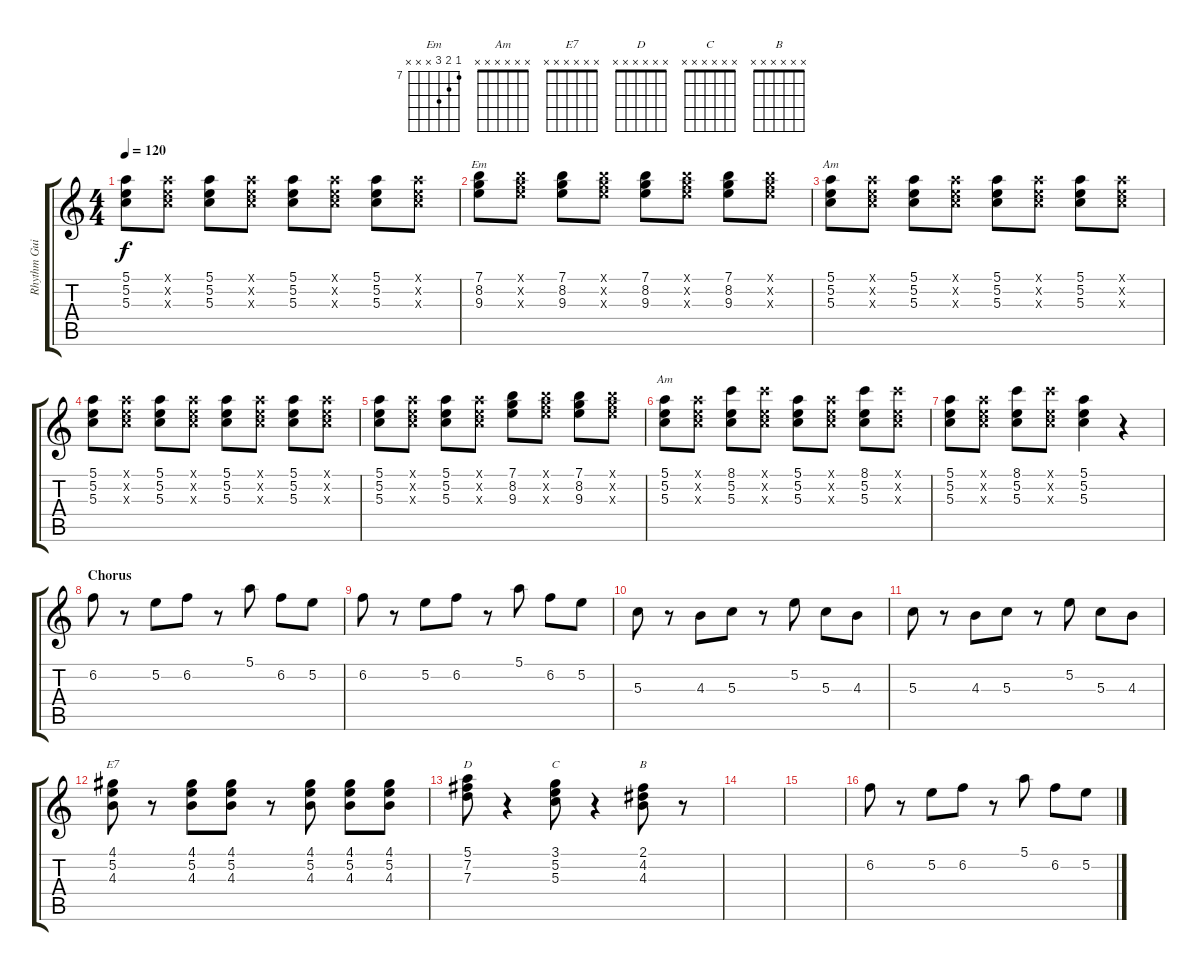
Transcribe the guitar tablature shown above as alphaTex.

\track ("Rhythm Guitar" "Rhythm Gui") {instrument acousticguitarsteel}
\staff {score tabs}
\tuning (E4 B3 G3 D3 A2 E2) {hide}
\chord ("Em" 7 8 9 x x x) {firstfret 7}
\chord ("Am" 5 5 5 7 7 5) {firstfret 5 barre 5}
\chord ("Am" x x x x x x)
\chord ("E7" x x x x x x)
\chord ("D" x x x x x x)
\chord ("C" x x x x x x)
\chord ("B" x x x x x x)
\ts (4 4)
\tempo 120
\clef g2
\ks c
(5.1 5.2 5.3).8{dy f} (5.1{x} 5.2{x} 5.3{x}).8 (5.1 5.2 5.3).8 (5.1{x} 5.2{x} 5.3{x}).8 (5.1 5.2 5.3).8 (5.1{x} 5.2{x} 5.3{x}).8 (5.1 5.2 5.3).8 (5.1{x} 5.2{x} 5.3{x}).8 |
(7.1 8.2 9.3).8{ch "Em"} (7.1{x} 8.2{x} 9.3{x}).8 (7.1 8.2 9.3).8 (7.1{x} 8.2{x} 9.3{x}).8 (7.1 8.2 9.3).8 (7.1{x} 8.2{x} 9.3{x}).8 (7.1 8.2 9.3).8 (7.1{x} 8.2{x} 9.3{x}).8 |
(5.1 5.2 5.3).8{ch "Am" volume 8} (5.1{x} 5.2{x} 5.3{x}).8 (5.1 5.2 5.3).8 (5.1{x} 5.2{x} 5.3{x}).8 (5.1 5.2 5.3).8 (5.1{x} 5.2{x} 5.3{x}).8 (5.1 5.2 5.3).8 (5.1{x} 5.2{x} 5.3{x}).8 |
(5.1 5.2 5.3).8 (5.1{x} 5.2{x} 5.3{x}).8 (5.1 5.2 5.3).8 (5.1{x} 5.2{x} 5.3{x}).8 (5.1 5.2 5.3).8 (5.1{x} 5.2{x} 5.3{x}).8 (5.1 5.2 5.3).8 (5.1{x} 5.2{x} 5.3{x}).8 |
(5.1 5.2 5.3).8 (5.1{x} 5.2{x} 5.3{x}).8 (5.1 5.2 5.3).8 (5.1{x} 5.2{x} 5.3{x}).8 (7.1 8.2 9.3).8 (7.1{x} 8.2{x} 9.3{x}).8 (7.1 8.2 9.3).8 (7.1{x} 8.2{x} 9.3{x}).8 |
(5.1 5.2 5.3).8{ch "Am"} (5.1{x} 5.2{x} 5.3{x}).8 (8.1 5.2 5.3).8 (8.1{x} 5.2{x} 5.3{x}).8 (5.1 5.2 5.3).8 (5.1{x} 5.2{x} 5.3{x}).8 (8.1 5.2 5.3).8 (8.1{x} 5.2{x} 5.3{x}).8 |
(5.1 5.2 5.3).8 (5.1{x} 5.2{x} 5.3{x}).8 (8.1 5.2 5.3).8 (8.1{x} 5.2{x} 5.3{x}).8 (5.1 5.2 5.3).4 r.4 |
\section ("" "Chorus")
6.2.8{volume 13} r.8 5.2.8 6.2.8 r.8 5.1.8 6.2.8 5.2.8 |
6.2.8 r.8 5.2.8 6.2.8 r.8 5.1.8 6.2.8 5.2.8 |
5.3.8 r.8 4.3.8 5.3.8 r.8 5.2.8 5.3.8 4.3.8 |
5.3.8 r.8 4.3.8 5.3.8 r.8 5.2.8 5.3.8 4.3.8 |
(4.1 5.2 4.3).8{ch "E7"} r.8 (4.1 5.2 4.3).8 (4.1 5.2 4.3).8 r.8 (4.1 5.2 4.3).8 (4.1 5.2 4.3).8 (4.1 5.2 4.3).8 |
(5.1 7.2 7.3).8{ch "D"} r.4 (3.1 5.2 5.3).8{ch "C"} r.4 (2.1 4.2 4.3).8{ch "B"} r.8 |
|
|
6.2.8{volume 13} r.8 5.2.8 6.2.8 r.8 5.1.8 6.2.8 5.2.8
